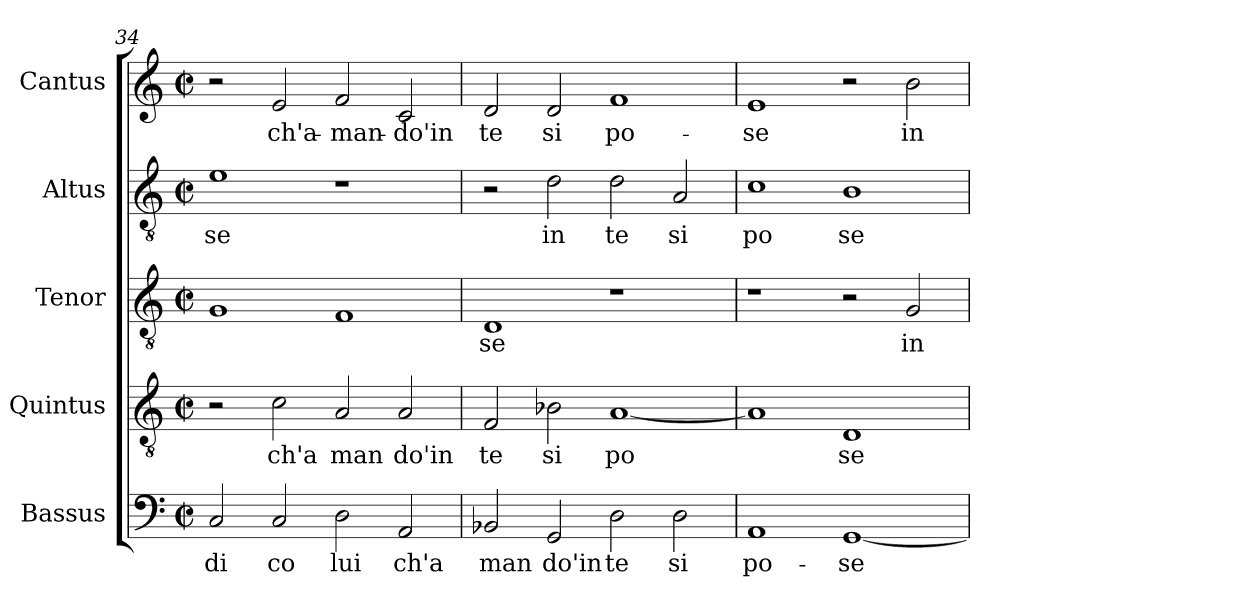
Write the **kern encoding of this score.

**kern	**text	**kern	**text	**kern	**text	**kern	**text	**kern	**text
*part5	*part5	*part4	*part4	*part3	*part3	*part2	*part2	*part1	*part1
*staff5	*staff5	*staff4	*staff4	*staff3	*staff3	*staff2	*staff2	*staff1	*staff1
*I"Bassus	*	*I"Quintus	*	*I"Tenor	*	*I"Altus	*	*I"Cantus	*
*clefF4	*	*clefGv2	*	*clefGv2	*	*clefGv2	*	*clefG2	*
*k[]	*	*k[]	*	*k[]	*	*k[]	*	*k[]	*
*C:	*	*C:	*	*C:	*	*C:	*	*C:	*
*M2/2	*	*M2/2	*	*M2/2	*	*M2/2	*	*M2/2	*
*met(c|)	*	*met(c|)	*	*met(c|)	*	*met(c|)	*	*met(c|)	*
=34	=34	=34	=34	=34	=34	=34	=34	=34	=34
!	!LO:LY:b:cj	!	!	!	!LO:LY:b:cj	!	!LO:LY:b:cj	!	!
2C/	di	2r	.	1G	.	1e	-se	2r	.
!	!LO:LY:b:cj	!	!LO:LY:b	!	!	!	!	!	!LO:LY:b
2C/	co	2c\	ch'a	.	.	.	.	2e/	ch'a-
!	!LO:LY:b:cj	!	!LO:LY:b	!	!LO:LY:b:cj	!	!	!	!LO:LY:b
2D\	lui	2A/	man	1F	.	1r	.	2f/	-man-
!	!LO:LY:b:cj	!	!LO:LY:b	!	!	!	!	!	!LO:LY:b
2AA/	ch'a	2A/	do'in	.	.	.	.	2c/	-do'in
=35	=35	=35	=35	=35	=35	=35	=35	=35	=35
!	!LO:LY:b:cj	!	!LO:LY:b	!	!LO:LY:b:cj	!	!	!	!LO:LY:b
2BB-X/	man	2F/	te	1D	se	2r	.	2d/	te
!	!LO:LY:b:cj	!	!LO:LY:b	!	!	!	!LO:LY:b:cj	!	!LO:LY:b
2GG/	do'in	2B-\	si	.	.	2d\	in	2d/	si
!	!LO:LY:b:cj	!	!LO:LY:b	!	!	!	!LO:LY:b:cj	!	!LO:LY:b
2D\	te	[<1A	po	1r	.	2d\	te	1f	po-
!	!LO:LY:b:cj	!	!	!	!	!	!LO:LY:b:cj	!	!
2D\	si	.	.	.	.	2A/	si	.	.
!!LO:LB:g=z
=36	=36	=36	=36	=36	=36	=36	=36	=36	=36
!	!LO:LY:b:cj	!	!LO:LY:b	!	!	!	!LO:LY:b:cj	!	!LO:LY:b
1AA	po-	1A]	.	1r	.	1c	po	1e	-se
!	!LO:LY:b:cj	!	!LO:LY:b	!	!	!	!LO:LY:b:cj	!	!
[<1GG	-se	1D	se	2r	.	1B	se	2r	.
!	!	!	!	!	!LO:LY:b:cj	!	!	!	!LO:LY:b
.	.	.	.	2G/	in	.	.	2b\	in-
=	=	=	=	=	=	=	=	=	=
*-	*-	*-	*-	*-	*-	*-	*-	*-	*-
